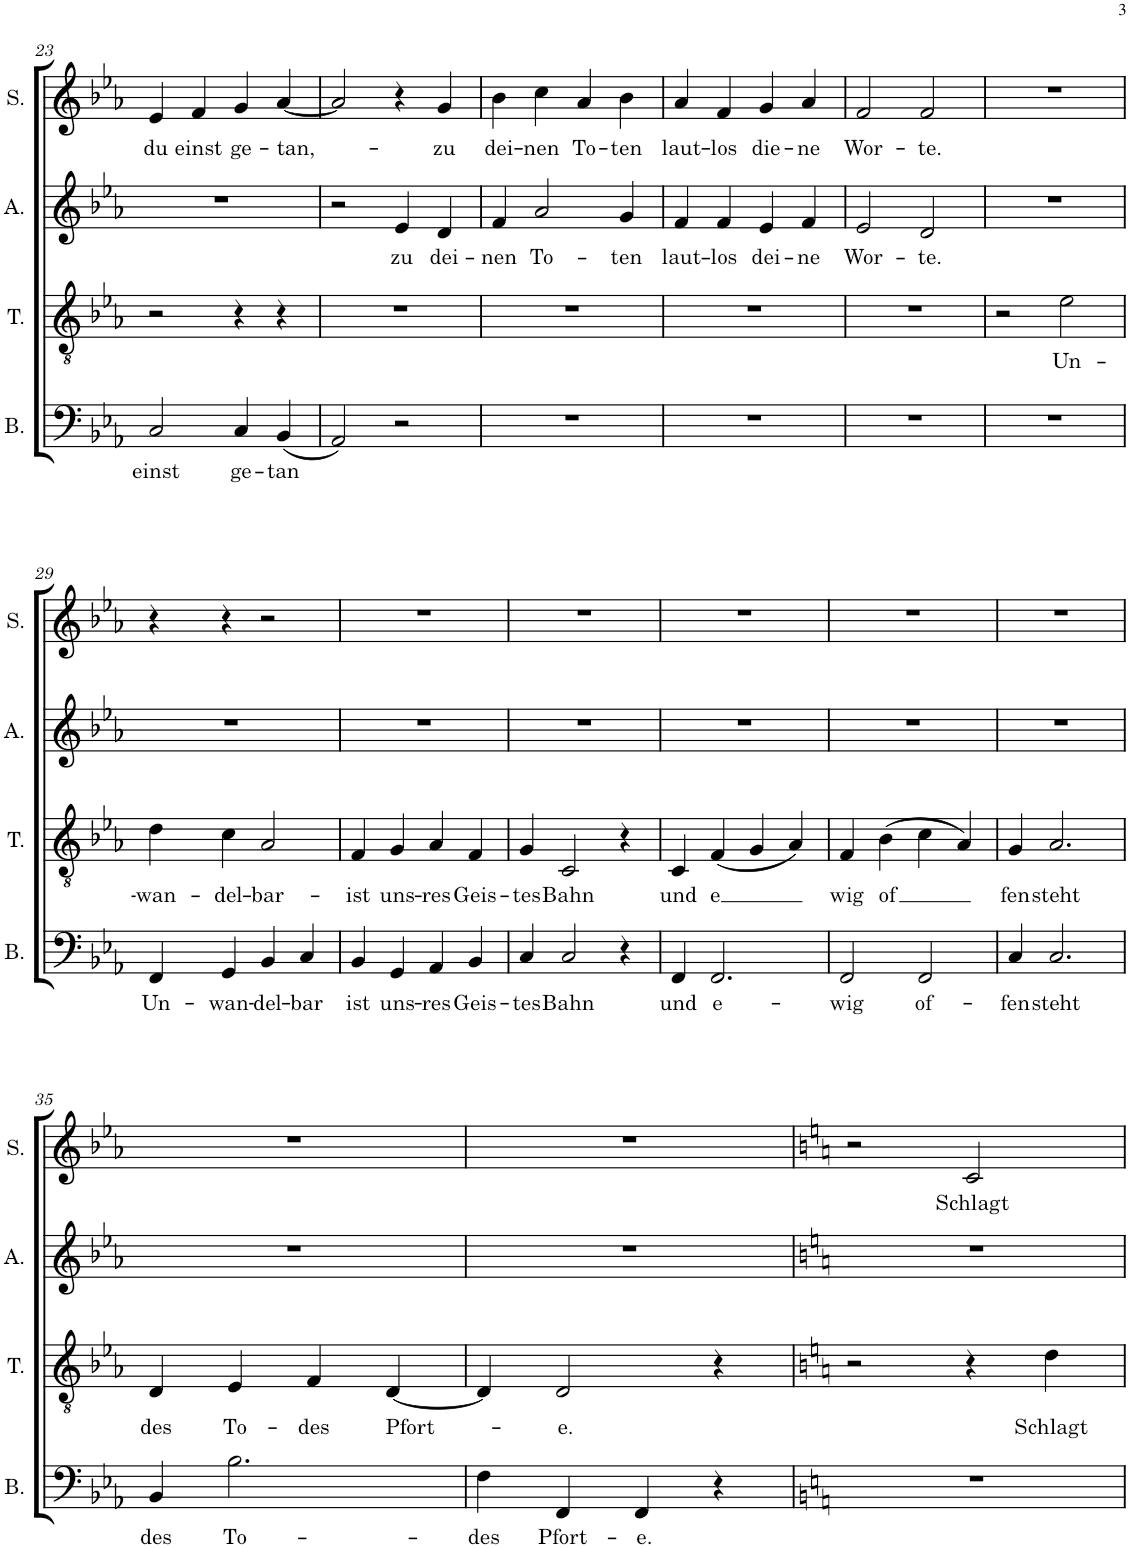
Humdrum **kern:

**kern	**text	**kern	**text	**kern	**text	**kern	**text
*part4	*part4	*part3	*part3	*part2	*part2	*part1	*part1
*staff4	*staff4	*staff3	*staff3	*staff2	*staff2	*staff1	*staff1
*I"Bass	*	*I"Tenor	*	*I"Alto	*	*I"Soprano	*
*I'B.	*	*I'T.	*	*I'A.	*	*I'S.	*
!!LO:PB:g=z
*clefF4	*	*clefGv2	*	*clefG2	*	*clefG2	*
*k[b-e-a-]	*	*k[b-e-a-]	*	*k[b-e-a-]	*	*k[b-e-a-]	*
*M4/4	*	*M4/4	*	*M4/4	*	*M4/4	*
=23	=23	=23	=23	=23	=23	=23	=23
!	!LO:LY:b	!	!	!	!	!	!LO:LY:b
2C/	einst	2r	.	1r	.	4e-/	du
!	!	!	!	!	!	!	!LO:LY:b
.	.	.	.	.	.	4f/	einst
!	!LO:LY:b	!	!	!	!	!	!LO:LY:b
4C/	ge-	4r	.	.	.	4g/	ge-
!	!LO:LY:b	!	!	!	!	!	!LO:LY:b
(4BB-/	-tan	4r	.	.	.	[4a-/	-tan,-
=24	=24	=24	=24	=24	=24	=24	=24
2AA-/)	.	1r	.	2r	.	2a-/]	.
!	!	!	!	!	!LO:LY:b	!	!
2r	.	.	.	4e-/	zu	4r	.
!	!	!	!	!	!LO:LY:b	!	!LO:LY:b
.	.	.	.	4d/	dei-	4g/	zu
=25	=25	=25	=25	=25	=25	=25	=25
!	!	!	!	!	!LO:LY:b	!	!LO:LY:b
1r	.	1r	.	4f/	-nen	4b-\	dei-
!	!	!	!	!	!LO:LY:b	!	!LO:LY:b
.	.	.	.	2a-/	To-	4cc\	-nen
!	!	!	!	!	!	!	!LO:LY:b
.	.	.	.	.	.	4a-/	To-
!	!	!	!	!	!LO:LY:b	!	!LO:LY:b
.	.	.	.	4g/	-ten	4b-\	-ten
=26	=26	=26	=26	=26	=26	=26	=26
!	!	!	!	!	!LO:LY:b	!	!LO:LY:b
1r	.	1r	.	4f/	laut-	4a-/	laut-
!	!	!	!	!	!LO:LY:b	!	!LO:LY:b
.	.	.	.	4f/	-los	4f/	-los
!	!	!	!	!	!LO:LY:b	!	!LO:LY:b
.	.	.	.	4e-/	dei-	4g/	die-
!	!	!	!	!	!LO:LY:b	!	!LO:LY:b
.	.	.	.	4f/	-ne	4a-/	-ne
=27	=27	=27	=27	=27	=27	=27	=27
!	!	!	!	!	!LO:LY:b	!	!LO:LY:b
1r	.	1r	.	2e-/	Wor-	2f/	Wor-
!	!	!	!	!	!LO:LY:b	!	!LO:LY:b
.	.	.	.	2d/	-te.	2f/	-te.
=28	=28	=28	=28	=28	=28	=28	=28
1r	.	2r	.	1r	.	1r	.
!	!	!	!LO:LY:b	!	!	!	!
.	.	2e-\	Un-	.	.	.	.
!!LO:LB:g=z
=29	=29	=29	=29	=29	=29	=29	=29
!	!LO:LY:b	!	!LO:LY:b	!	!	!	!
4FF/	Un-	4d\	-wan-	1r	.	4r	.
!	!LO:LY:b	!	!LO:LY:b	!	!	!	!
4GG/	-wan-	4c\	-del-	.	.	4r	.
!	!LO:LY:b	!	!LO:LY:b	!	!	!	!
4BB-/	-del-	2A-/	-bar-	.	.	2r	.
!	!LO:LY:b	!	!	!	!	!	!
4C/	-bar	.	.	.	.	.	.
=30	=30	=30	=30	=30	=30	=30	=30
!	!LO:LY:b	!	!LO:LY:b	!	!	!	!
4BB-/	ist	4F/	ist	1r	.	1r	.
!	!LO:LY:b	!	!LO:LY:b	!	!	!	!
4GG/	uns-	4G/	uns-	.	.	.	.
!	!LO:LY:b	!	!LO:LY:b	!	!	!	!
4AA-/	-res	4A-/	-res	.	.	.	.
!	!LO:LY:b	!	!LO:LY:b	!	!	!	!
4BB-/	Geis-	4F/	Geis-	.	.	.	.
=31	=31	=31	=31	=31	=31	=31	=31
!	!LO:LY:b	!	!LO:LY:b	!	!	!	!
4C/	-tes	4G/	-tes	1r	.	1r	.
!	!LO:LY:b	!	!LO:LY:b	!	!	!	!
2C/	Bahn	2C/	Bahn	.	.	.	.
4r	.	4r	.	.	.	.	.
=32	=32	=32	=32	=32	=32	=32	=32
!	!LO:LY:b	!	!LO:LY:b	!	!	!	!
4FF/	und	4C/	und	1r	.	1r	.
!	!LO:LY:b	!	!LO:LY:b	!	!	!	!
2.FF/	e-	(4F/	-e	.	.	.	.
.	.	4G/	.	.	.	.	.
.	.	4A-/)	.	.	.	.	.
=33	=33	=33	=33	=33	=33	=33	=33
!	!LO:LY:b	!	!LO:LY:b	!	!	!	!
2FF/	-wig	4F/	wig	1r	.	1r	.
!	!	!	!LO:LY:b	!	!	!	!
.	.	(4B-\	-of	.	.	.	.
!	!LO:LY:b	!	!	!	!	!	!
2FF/	of-	4c\	.	.	.	.	.
.	.	4A-/)	.	.	.	.	.
=34	=34	=34	=34	=34	=34	=34	=34
!	!LO:LY:b	!	!LO:LY:b	!	!	!	!
4C/	-fen	4G/	fen	1r	.	1r	.
!	!LO:LY:b	!	!LO:LY:b	!	!	!	!
2.C/	steht	2.A-/	steht	.	.	.	.
!!LO:LB:g=z
=35	=35	=35	=35	=35	=35	=35	=35
!	!LO:LY:b	!	!LO:LY:b	!	!	!	!
4BB-/	des	4D/	des	1r	.	1r	.
!	!LO:LY:b	!	!LO:LY:b	!	!	!	!
2.B-\	To-	4E-/	To-	.	.	.	.
!	!	!	!LO:LY:b	!	!	!	!
.	.	4F/	-des	.	.	.	.
!	!	!	!LO:LY:b	!	!	!	!
.	.	[4D/	Pfort-	.	.	.	.
=36	=36	=36	=36	=36	=36	=36	=36
!	!LO:LY:b	!	!	!	!	!	!
4F\	-des	4D/]	.	1r	.	1r	.
!	!LO:LY:b	!	!LO:LY:b	!	!	!	!
4FF/	Pfort-	2D/	-e.	.	.	.	.
!	!LO:LY:b	!	!	!	!	!	!
4FF/	-e.	.	.	.	.	.	.
4r	.	4r	.	.	.	.	.
=37	=37	=37	=37	=37	=37	=37	=37
*k[]	*	*k[]	*	*k[]	*	*k[]	*
1r	.	2r	.	1r	.	2r	.
!	!	!	!	!	!	!	!LO:LY:b
.	.	4r	.	.	.	2c/	Schlagt
!	!	!	!LO:LY:b	!	!	!	!
.	.	4d\	Schlagt	.	.	.	.
=	=	=	=	=	=	=	=
*-	*-	*-	*-	*-	*-	*-	*-
